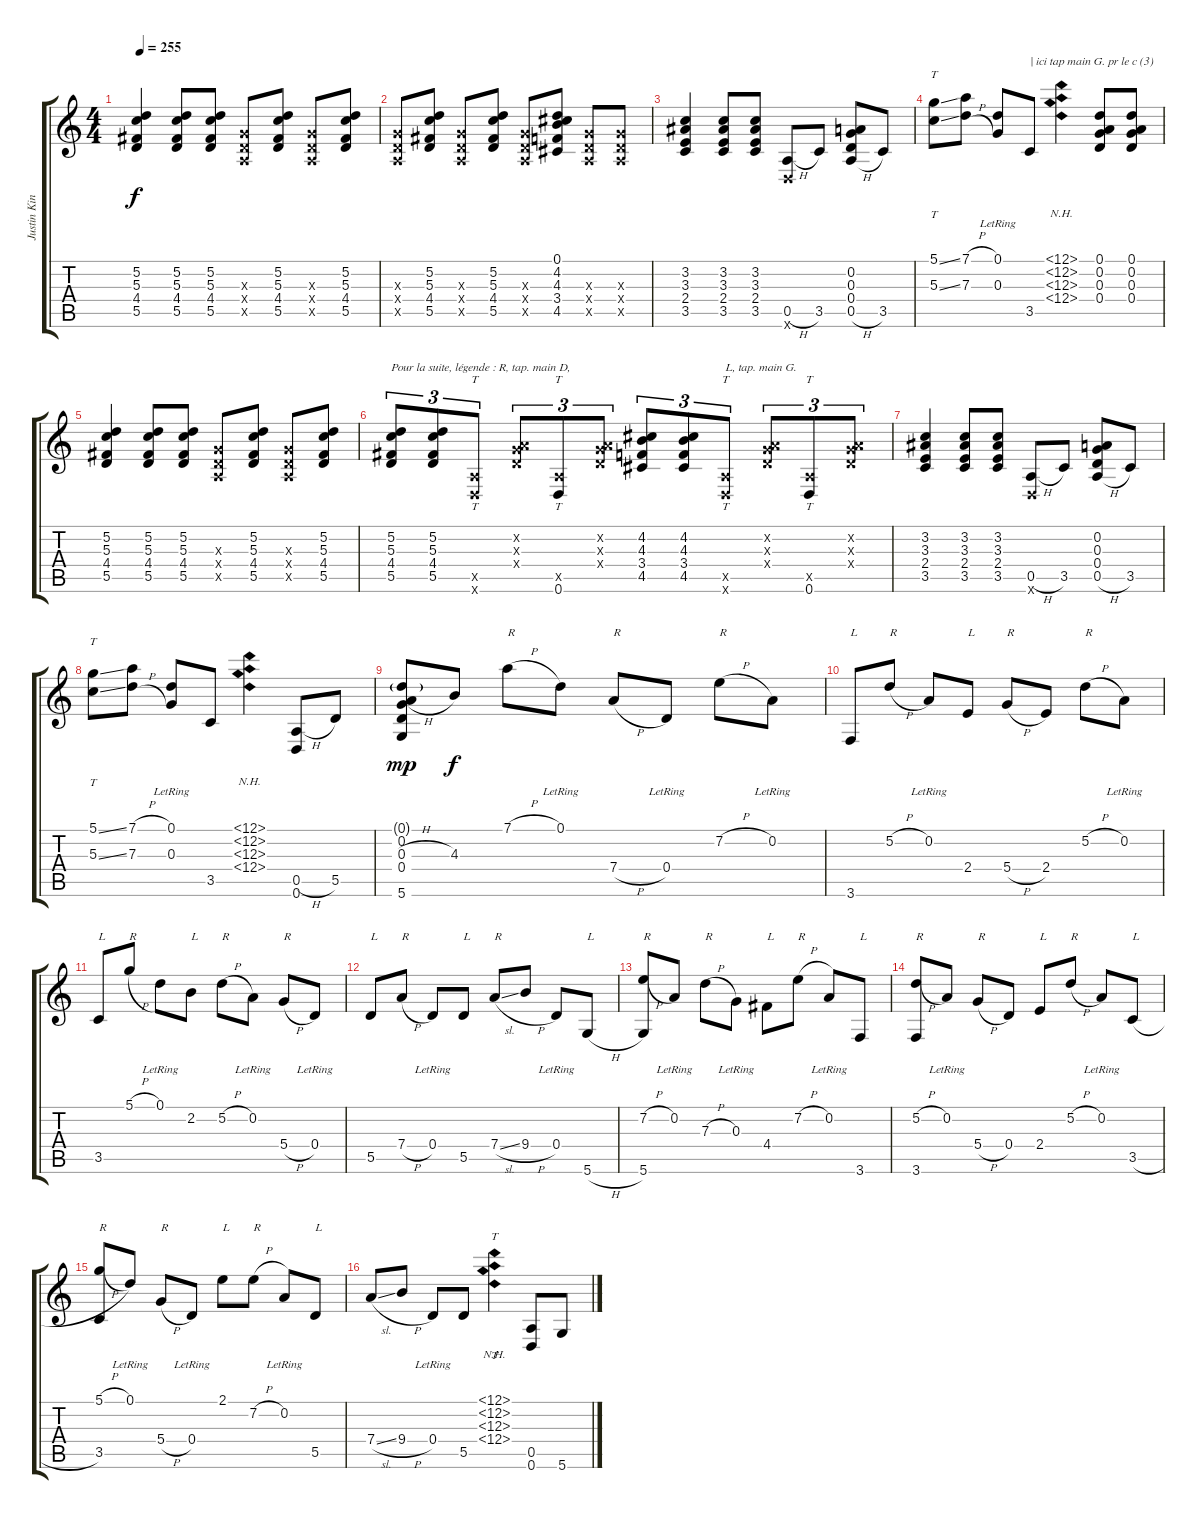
\track ("Justin King" "Justin Kin") {instrument acousticguitarsteel}
\staff {score tabs}
\tuning (D4 A3 G3 D3 A2 D2) {hide}
\ts (4 4)
\tempo 255
\clef g2
\ks c
(5.2 5.3 4.4 5.5).4{dy f} (5.2 5.3 4.4 5.5).8 (5.2 5.3 4.4 5.5).8 (0.3{x} 0.4{x} 0.5{x}).8 (5.2 5.3 4.4 5.5).8 (0.3{x} 0.4{x} 0.5{x}).8 (5.2 5.3 4.4 5.5).8 |
(0.3{x} 0.4{x} 0.5{x}).8 (5.2 5.3 4.4 5.5).8 (0.3{x} 0.4{x} 0.5{x}).8 (5.2 5.3 4.4 5.5).8 (0.3{x} 0.4{x} 0.5{x}).8 (0.1 4.2 4.3 3.4 4.5).8 (0.3{x} 0.4{x} 0.5{x}).8 (0.3{x} 0.4{x} 0.5{x}).8 |
(3.2 3.3 2.4 3.5).4 (3.2 3.3 2.4 3.5).8 (3.2 3.3 2.4 3.5).8 (0.5{h} 0.6{x}).8 3.5.8 (0.2 0.3 0.4 0.5{h}).8 3.5.8 |
(5.1{ss} 5.3{ss}).8{tt} (7.1{h} 7.3{h}).8 (0.1{lr} 0.3{lr}).8 3.5.8{txt "| ici tap main G. pr le c (3)"} (12.1{nh} 12.2{nh} 12.3{nh} 12.4{nh}).4 (0.1 0.2 0.3 0.4).8 (0.1 0.2 0.3 0.4).8 |
(5.2 5.3 4.4 5.5).4 (5.2 5.3 4.4 5.5).8 (5.2 5.3 4.4 5.5).8 (0.3{x} 0.4{x} 0.5{x}).8 (5.2 5.3 4.4 5.5).8 (0.3{x} 0.4{x} 0.5{x}).8 (5.2 5.3 4.4 5.5).8 |
(5.2 5.3 4.4 5.5).8{tu (3 2) txt "Pour la suite, légende : R, tap. main D, "} (5.2 5.3 4.4 5.5).8{tu (3 2)} (0.5{x} 0.6{x}).8{tt tu (3 2)} (0.2{x} 0.3{x} 0.4{x}).8{tu (3 2)} (0.5{x} 0.6).8{tt tu (3 2)} (0.2{x} 0.3{x} 0.4{x}).8{tu (3 2)} (4.2 4.3 3.4 4.5).8{tu (3 2)} (4.2 4.3 3.4 4.5).8{tu (3 2)} (0.5{x} 0.6{x}).8{tt tu (3 2) txt "L, tap. main G."} (0.2{x} 0.3{x} 0.4{x}).8{tu (3 2)} (0.5{x} 0.6).8{tt tu (3 2)} (0.2{x} 0.3{x} 0.4{x}).8{tu (3 2)} |
(3.2 3.3 2.4 3.5).4 (3.2 3.3 2.4 3.5).8 (3.2 3.3 2.4 3.5).8 (0.5{h} 0.6{x}).8 3.5.8 (0.2 0.3 0.4 0.5{h}).8 3.5.8 |
(5.1{ss} 5.3{ss}).8{tt} (7.1{h} 7.3{h}).8 (0.1{lr} 0.3{lr}).8 3.5.8 (12.1{nh} 12.2{nh} 12.3{nh} 12.4{nh}).4 (0.5{h} 0.6).8 5.5.8 |
(0.1{g} 0.2 0.3{h} 0.4 5.6).8{dy mp} 4.3.8{dy f} 7.1{h}.8{txt "R"} 0.1{lr}.8 7.4{h}.8{txt "R"} 0.4{lr}.8 7.2{h}.8{txt "R"} 0.2{lr}.8 |
3.6.8{txt "L"} 5.2{h}.8{txt "R"} 0.2{lr}.8 2.4.8{txt "L"} 5.4{h}.8{txt "R"} 2.4.8 5.2{h}.8{txt "R"} 0.2{lr}.8 |
3.5.8{txt "L"} 5.1{h}.8{txt "R"} 0.1{lr}.8 2.2.8{txt "L"} 5.2{h}.8{txt "R"} 0.2{lr}.8 5.4{h}.8{txt "R"} 0.4{lr}.8 |
5.5.8{txt "L"} 7.4{h}.8{txt "R"} 0.4{lr}.8 5.5.8{txt "L"} 7.4{sl}.8{txt "R"} 9.4{h}.8 0.4{lr}.8 5.6{h}.8{txt "L"} |
(7.2{h} 5.6).8{txt "R"} 0.2{lr}.8 7.3{h}.8{txt "R"} 0.3{lr}.8 4.4.8{txt "L"} 7.2{h}.8{txt "R"} 0.2{lr}.8 3.6.8{txt "L"} |
(5.2{h} 3.6).8{txt "R"} 0.2{lr}.8 5.4{h}.8{txt "R"} 0.4.8 2.4.8{txt "L"} 5.2{h}.8{txt "R"} 0.2{lr}.8 3.5{h}.8{txt "L"} |
(5.1{h} 3.5).8{txt "R"} 0.1{lr}.8 5.4{h}.8{txt "R"} 0.4{lr}.8 2.1.8{txt "L"} 7.2{h}.8{txt "R"} 0.2{lr}.8 5.5.8{txt "L"} |
7.4{sl}.8 9.4{h}.8 0.4{lr}.8 5.5.8 (12.1{nh} 12.2{nh} 12.3{nh} 12.4{nh}).4{tt} (0.5 0.6).8 5.6.8
